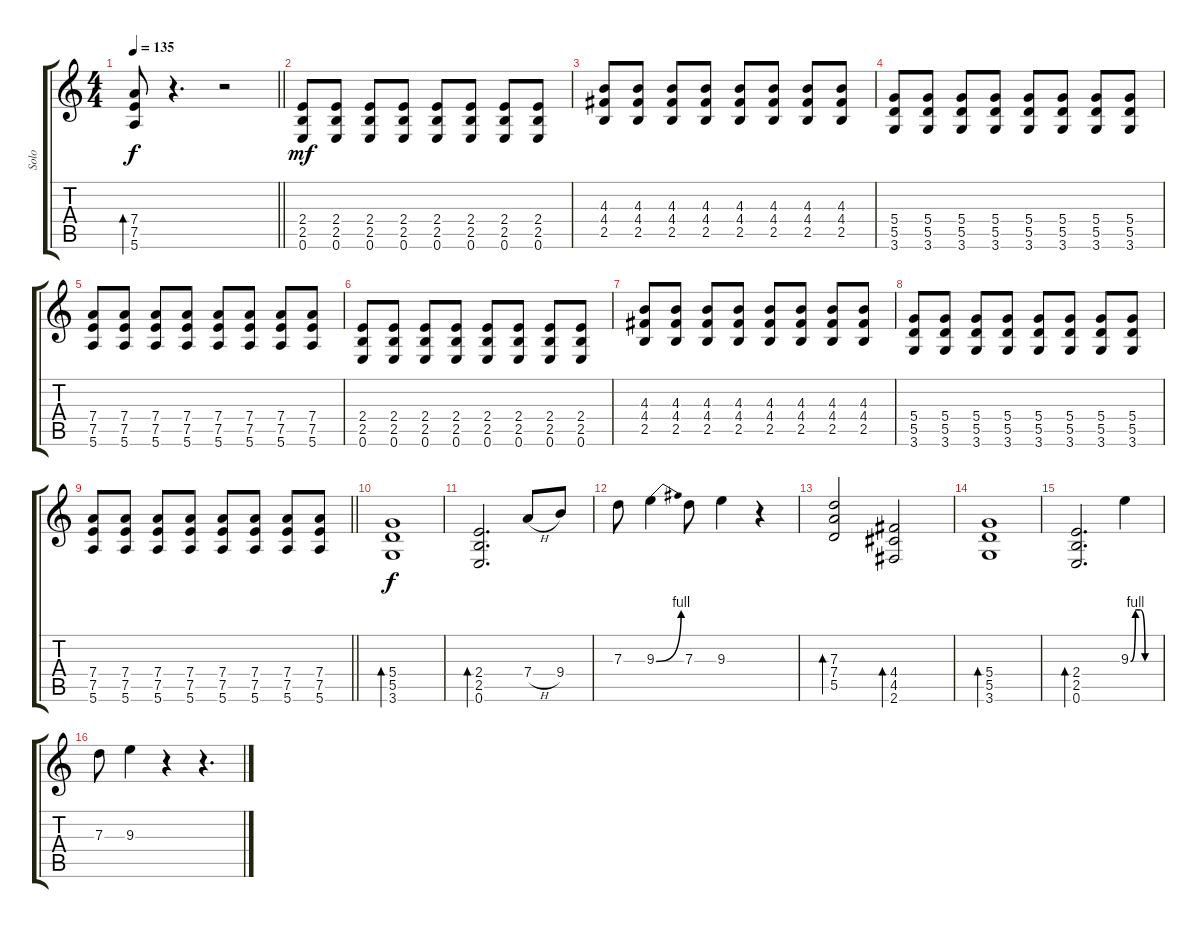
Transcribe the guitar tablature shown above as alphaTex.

\track ("Solo" "Solo") {instrument distortionguitar}
\staff {score tabs}
\tuning (E4 B3 G3 D3 A2 E2) {hide}
\ts (4 4)
\tempo 135
\clef g2
\barLineRight lightlight
\ks c
(7.4 7.5 5.6).8{bd 30 dy f} r.4{d} r.2 |
(2.4 2.5 0.6).8{dy mf} (2.4 2.5 0.6).8 (2.4 2.5 0.6).8 (2.4 2.5 0.6).8 (2.4 2.5 0.6).8 (2.4 2.5 0.6).8 (2.4 2.5 0.6).8 (2.4 2.5 0.6).8 |
(4.3 4.4 2.5).8 (4.3 4.4 2.5).8 (4.3 4.4 2.5).8 (4.3 4.4 2.5).8 (4.3 4.4 2.5).8 (4.3 4.4 2.5).8 (4.3 4.4 2.5).8 (4.3 4.4 2.5).8 |
(5.4 5.5 3.6).8 (5.4 5.5 3.6).8 (5.4 5.5 3.6).8 (5.4 5.5 3.6).8 (5.4 5.5 3.6).8 (5.4 5.5 3.6).8 (5.4 5.5 3.6).8 (5.4 5.5 3.6).8 |
(7.4 7.5 5.6).8 (7.4 7.5 5.6).8 (7.4 7.5 5.6).8 (7.4 7.5 5.6).8 (7.4 7.5 5.6).8 (7.4 7.5 5.6).8 (7.4 7.5 5.6).8 (7.4 7.5 5.6).8 |
(2.4 2.5 0.6).8 (2.4 2.5 0.6).8 (2.4 2.5 0.6).8 (2.4 2.5 0.6).8 (2.4 2.5 0.6).8 (2.4 2.5 0.6).8 (2.4 2.5 0.6).8 (2.4 2.5 0.6).8 |
(4.3 4.4 2.5).8 (4.3 4.4 2.5).8 (4.3 4.4 2.5).8 (4.3 4.4 2.5).8 (4.3 4.4 2.5).8 (4.3 4.4 2.5).8 (4.3 4.4 2.5).8 (4.3 4.4 2.5).8 |
(5.4 5.5 3.6).8 (5.4 5.5 3.6).8 (5.4 5.5 3.6).8 (5.4 5.5 3.6).8 (5.4 5.5 3.6).8 (5.4 5.5 3.6).8 (5.4 5.5 3.6).8 (5.4 5.5 3.6).8 |
\barLineRight lightlight
(7.4 7.5 5.6).8 (7.4 7.5 5.6).8 (7.4 7.5 5.6).8 (7.4 7.5 5.6).8 (7.4 7.5 5.6).8 (7.4 7.5 5.6).8 (7.4 7.5 5.6).8 (7.4 7.5 5.6).8 |
(5.4 5.5 3.6).1{bd 60 dy f} |
(2.4 2.5 0.6).2{d bd 30} 7.4{h}.8 9.4.8 |
7.3.8 9.3{be (bend 0 0 60 4)}.4 7.3.8 9.3.4 r.4 |
(7.3 7.4 5.5).2{bd 30} (4.4 4.5 2.6).2{bd 30} |
(5.4 5.5 3.6).1{bd 30} |
(2.4 2.5 0.6).2{d bd 30} 9.3{be (custom 0 0 10 4 20 4 30 0 60 0)}.4 |
7.3.8 9.3.4 r.4 r.4{d}
